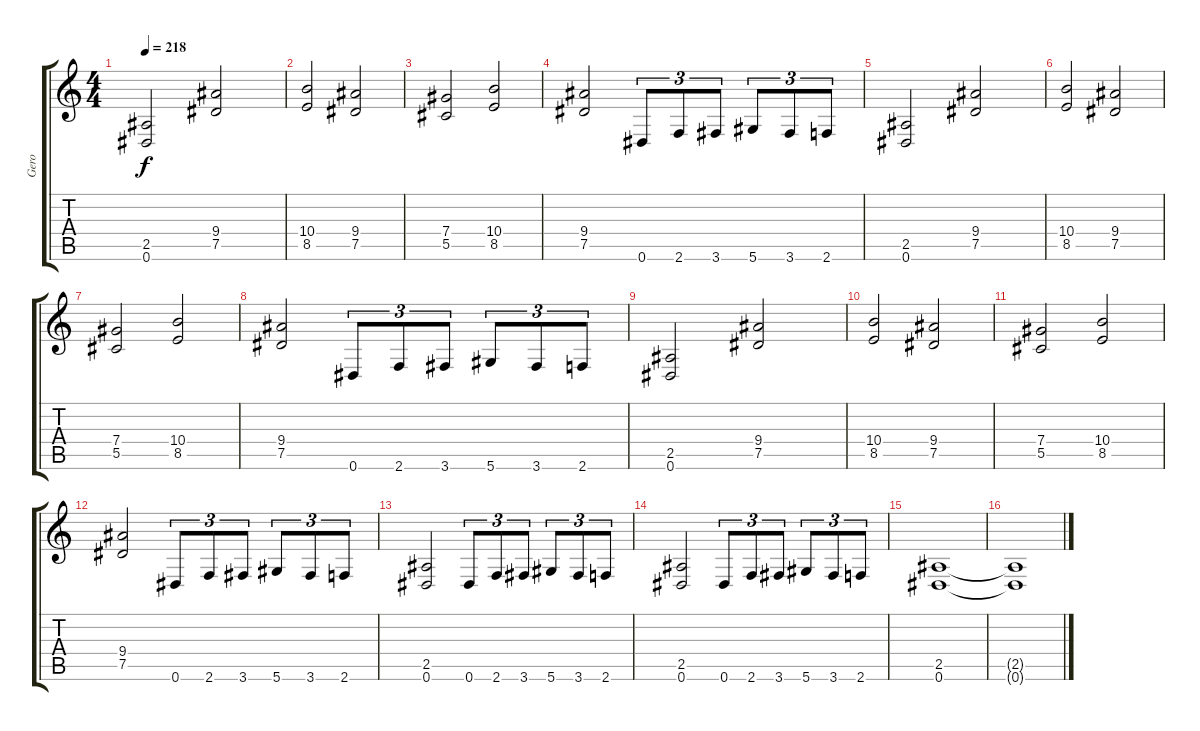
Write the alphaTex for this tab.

\track ("Gero" "Gero") {instrument distortionguitar}
\staff {score tabs}
\tuning (Eb4 Bb3 Gb3 Db3 Ab2 Eb2) {hide}
\ts (4 4)
\tempo 218
\clef g2
\ks c
(2.5 0.6).2{dy f} (9.4 7.5).2 |
(10.4 8.5).2 (9.4 7.5).2 |
(7.4 5.5).2 (10.4 8.5).2 |
(9.4 7.5).2 0.6.8{tu (3 2)} 2.6.8{tu (3 2)} 3.6.8{tu (3 2)} 5.6.8{tu (3 2)} 3.6.8{tu (3 2)} 2.6.8{tu (3 2)} |
(2.5 0.6).2 (9.4 7.5).2 |
(10.4 8.5).2 (9.4 7.5).2 |
(7.4 5.5).2 (10.4 8.5).2 |
(9.4 7.5).2 0.6.8{tu (3 2)} 2.6.8{tu (3 2)} 3.6.8{tu (3 2)} 5.6.8{tu (3 2)} 3.6.8{tu (3 2)} 2.6.8{tu (3 2)} |
(2.5 0.6).2 (9.4 7.5).2 |
(10.4 8.5).2 (9.4 7.5).2 |
(7.4 5.5).2 (10.4 8.5).2 |
(9.4 7.5).2 0.6.8{tu (3 2)} 2.6.8{tu (3 2)} 3.6.8{tu (3 2)} 5.6.8{tu (3 2)} 3.6.8{tu (3 2)} 2.6.8{tu (3 2)} |
(2.5 0.6).2 0.6.8{tu (3 2)} 2.6.8{tu (3 2)} 3.6.8{tu (3 2)} 5.6.8{tu (3 2)} 3.6.8{tu (3 2)} 2.6.8{tu (3 2)} |
(2.5 0.6).2 0.6.8{tu (3 2)} 2.6.8{tu (3 2)} 3.6.8{tu (3 2)} 5.6.8{tu (3 2)} 3.6.8{tu (3 2)} 2.6.8{tu (3 2)} |
(2.5 0.6).1 |
(2.5{t} 0.6{t}).1
